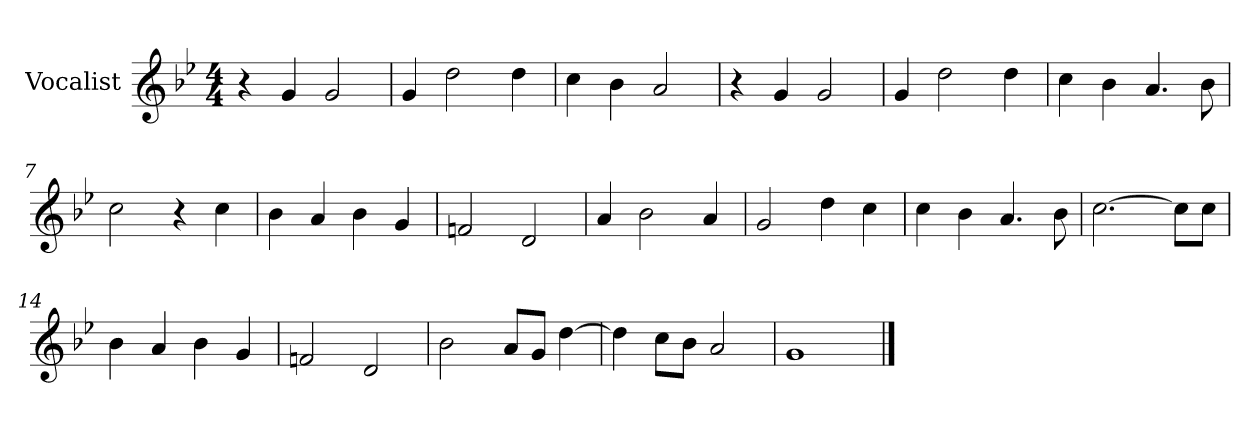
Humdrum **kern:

**kern
*part1
*staff1
*I"Vocalist
*k[b-e-]
*g:
*M4/4
=1
4r
4g
2g
=2
4g
2dd
4dd
=3
4cc
4b-
2a
=4
4r
4g
2g
=5
4g
2dd
4dd
=6
4cc
4b-
4.a
8b-
=7
2cc
4r
4cc
=8
4b-
4a
4b-
4g
=9
2fn
2d
=10
4a
2b-
4a
=11
2g
4dd
4cc
=12
4cc
4b-
4.a
8b-
=13
[2.cc
8ccL]
8ccJ
=14
4b-
4a
4b-
4g
=15
2fn
2d
=16
2b-
8aL
8gJ
[4dd
=17
4dd]
8ccL
8b-J
2a
=18
1g
==
*-
